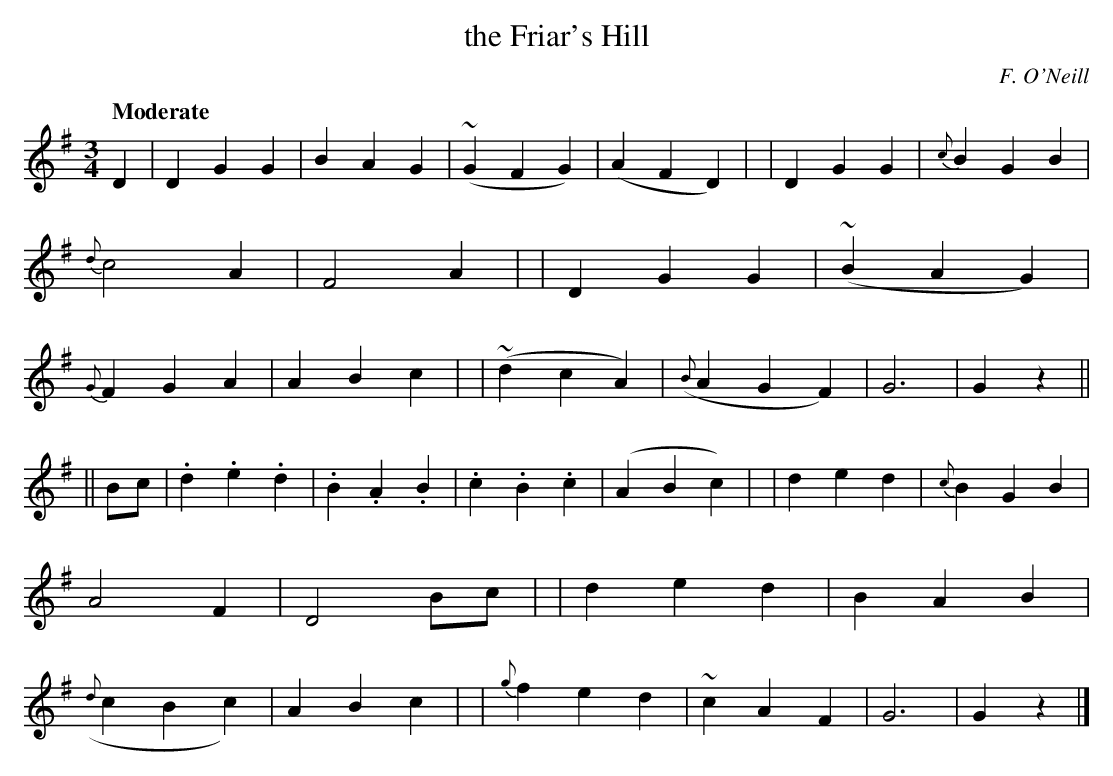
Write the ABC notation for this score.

X:1
T: the Friar's Hill
Q: "Moderate"
O: F. O'Neill
M: 3/4
L: 1/8
K: G
D2 \
| D2 G2 G2 | B2 A2 G2 | ~(G2 F2 G2) | (A2 F2 D2) |\
| D2 G2 G2 | {c}B2 G2 B2 | {d}c4 A2 | F4 A2 |\
| D2 G2 G2 | ~(B2 A2 G2) | {G}F2 G2 A2 | A2 B2 c2 |\
| ~(d2 c2 A2) | ({B}A2 G2 F2) | G6 | G2z2 ||
|| Bc \
| .d2 .e2 .d2 | .B2 .A2 .B2 | .c2 .B2 .c2 | (A2 B2 c2) |\
| d2 e2 d2 | {c}B2 G2 B2 | A4 F2 | D4 B-c |\
| d2 e2 d2 | B2 A2 B2 | ({d}c2 B2 c2) | A2 B2 c2 |\
| {g}f2 e2 d2 | ~c2 A2 F2 | G6 | G2z2 |]
